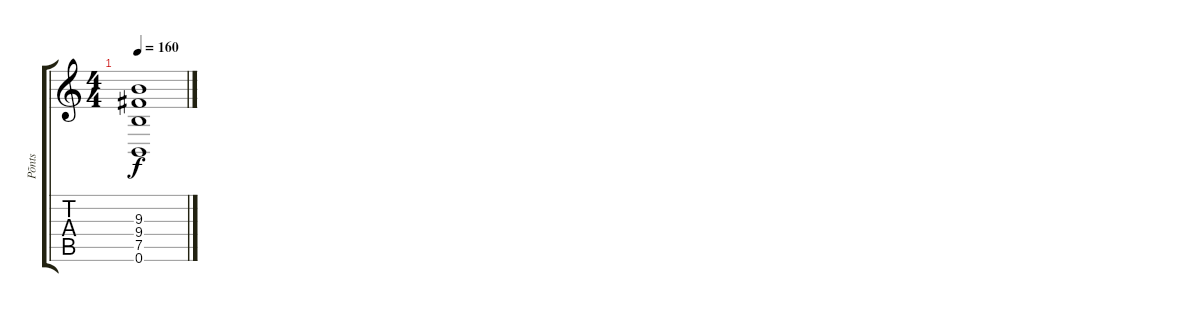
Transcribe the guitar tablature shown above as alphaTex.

\track ("Põnts" "Põnts") {instrument distortionguitar}
\staff {score tabs}
\tuning (B3 Gb3 D3 A2 E2 B1) {hide}
\ts (4 4)
\tempo 160
\clef g2
\ks c
(9.3{t} 9.4{t} 7.5{t} 0.6{t}).1{dy f}
